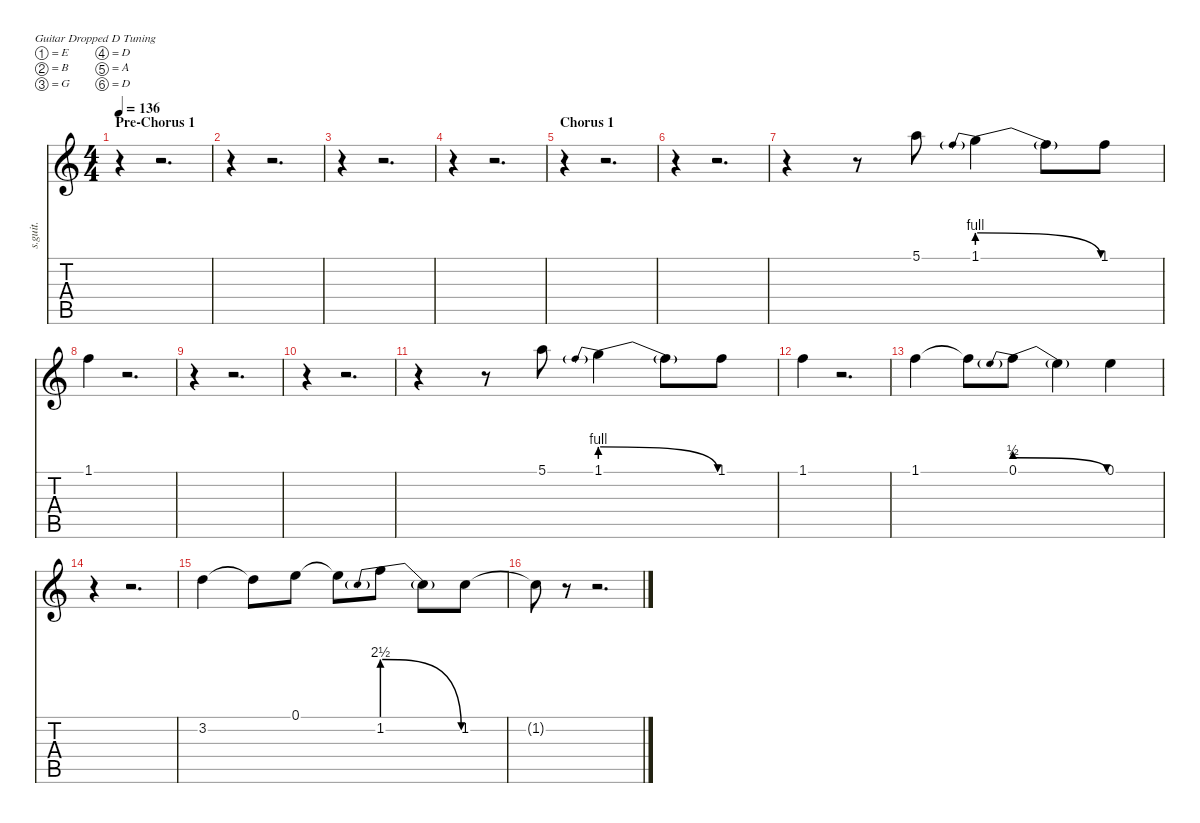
\defaultSystemsLayout 4
\hideDynamics
\bracketExtendMode nobrackets
\track ("Hayley Williams - Backing Vocals" "s.guit.") {instrument oboe}
\staff {score tabs}
\tuning (E4 B3 G3 D3 A2 D2)
\displaytranspose 12
\ts (4 4)
\section ("" "Pre-Chorus 1")
\tempo 136
\clef g2
\ks c
r.4{dy f} r.2{d} |
r.4 r.2{d} |
r.4 r.2{d} |
r.4 r.2{d} |
\section ("" "Chorus 1")
r.4 r.2{d} |
r.4 r.2{d} |
r.4 r.8 5.1.8{lyrics (0 "") lyrics (1 "") lyrics (2 "") lyrics (3 "") lyrics (4 "") dy ff} 1.1{be (prebendrelease 0 4 30 0)}.4{lyrics (0 "") lyrics (1 "") lyrics (2 "") lyrics (3 "") lyrics (4 "")} 1.1{t}.8{lyrics (0 "") lyrics (1 "") lyrics (2 "") lyrics (3 "") lyrics (4 "")} 1.1.8{lyrics (0 "") lyrics (1 "") lyrics (2 "") lyrics (3 "") lyrics (4 "")} |
1.1.4{lyrics (0 "") lyrics (1 "") lyrics (2 "") lyrics (3 "") lyrics (4 "")} r.2{d} |
r.4 r.2{d} |
r.4 r.2{d} |
r.4 r.8 5.1.8{lyrics (0 "") lyrics (1 "") lyrics (2 "") lyrics (3 "") lyrics (4 "")} 1.1{be (prebendrelease 0 4 30 0)}.4{lyrics (0 "") lyrics (1 "") lyrics (2 "") lyrics (3 "") lyrics (4 "")} 1.1{t}.8{lyrics (0 "") lyrics (1 "") lyrics (2 "") lyrics (3 "") lyrics (4 "")} 1.1.8{lyrics (0 "") lyrics (1 "") lyrics (2 "") lyrics (3 "") lyrics (4 "")} |
1.1.4{lyrics (0 "") lyrics (1 "") lyrics (2 "") lyrics (3 "") lyrics (4 "")} r.2{d} |
1.1.4{lyrics (0 "") lyrics (1 "") lyrics (2 "") lyrics (3 "") lyrics (4 "")} 1.1{t}.8{lyrics (0 "") lyrics (1 "") lyrics (2 "") lyrics (3 "") lyrics (4 "")} 0.1{be (prebendrelease 0 2 30 0)}.8{lyrics (0 "") lyrics (1 "") lyrics (2 "") lyrics (3 "") lyrics (4 "")} 0.1{t}.4{lyrics (0 "") lyrics (1 "") lyrics (2 "") lyrics (3 "") lyrics (4 "")} 0.1.4{lyrics (0 "") lyrics (1 "") lyrics (2 "") lyrics (3 "") lyrics (4 "")} |
r.4 r.2{d} |
3.2.4{lyrics (0 "") lyrics (1 "") lyrics (2 "") lyrics (3 "") lyrics (4 "")} 3.2{t}.8{lyrics (0 "") lyrics (1 "") lyrics (2 "") lyrics (3 "") lyrics (4 "")} 0.1.8{lyrics (0 "") lyrics (1 "") lyrics (2 "") lyrics (3 "") lyrics (4 "")} 0.1{t}.8{lyrics (0 "") lyrics (1 "") lyrics (2 "") lyrics (3 "") lyrics (4 "")} 1.2{be (prebendrelease 0 10 30 0)}.8{lyrics (0 "") lyrics (1 "") lyrics (2 "") lyrics (3 "") lyrics (4 "")} 1.2{t}.8{lyrics (0 "") lyrics (1 "") lyrics (2 "") lyrics (3 "") lyrics (4 "")} 1.2.8{lyrics (0 "") lyrics (1 "") lyrics (2 "") lyrics (3 "") lyrics (4 "")} |
1.2{t}.8{lyrics (0 "") lyrics (1 "") lyrics (2 "") lyrics (3 "") lyrics (4 "")} r.8 r.2{d}
